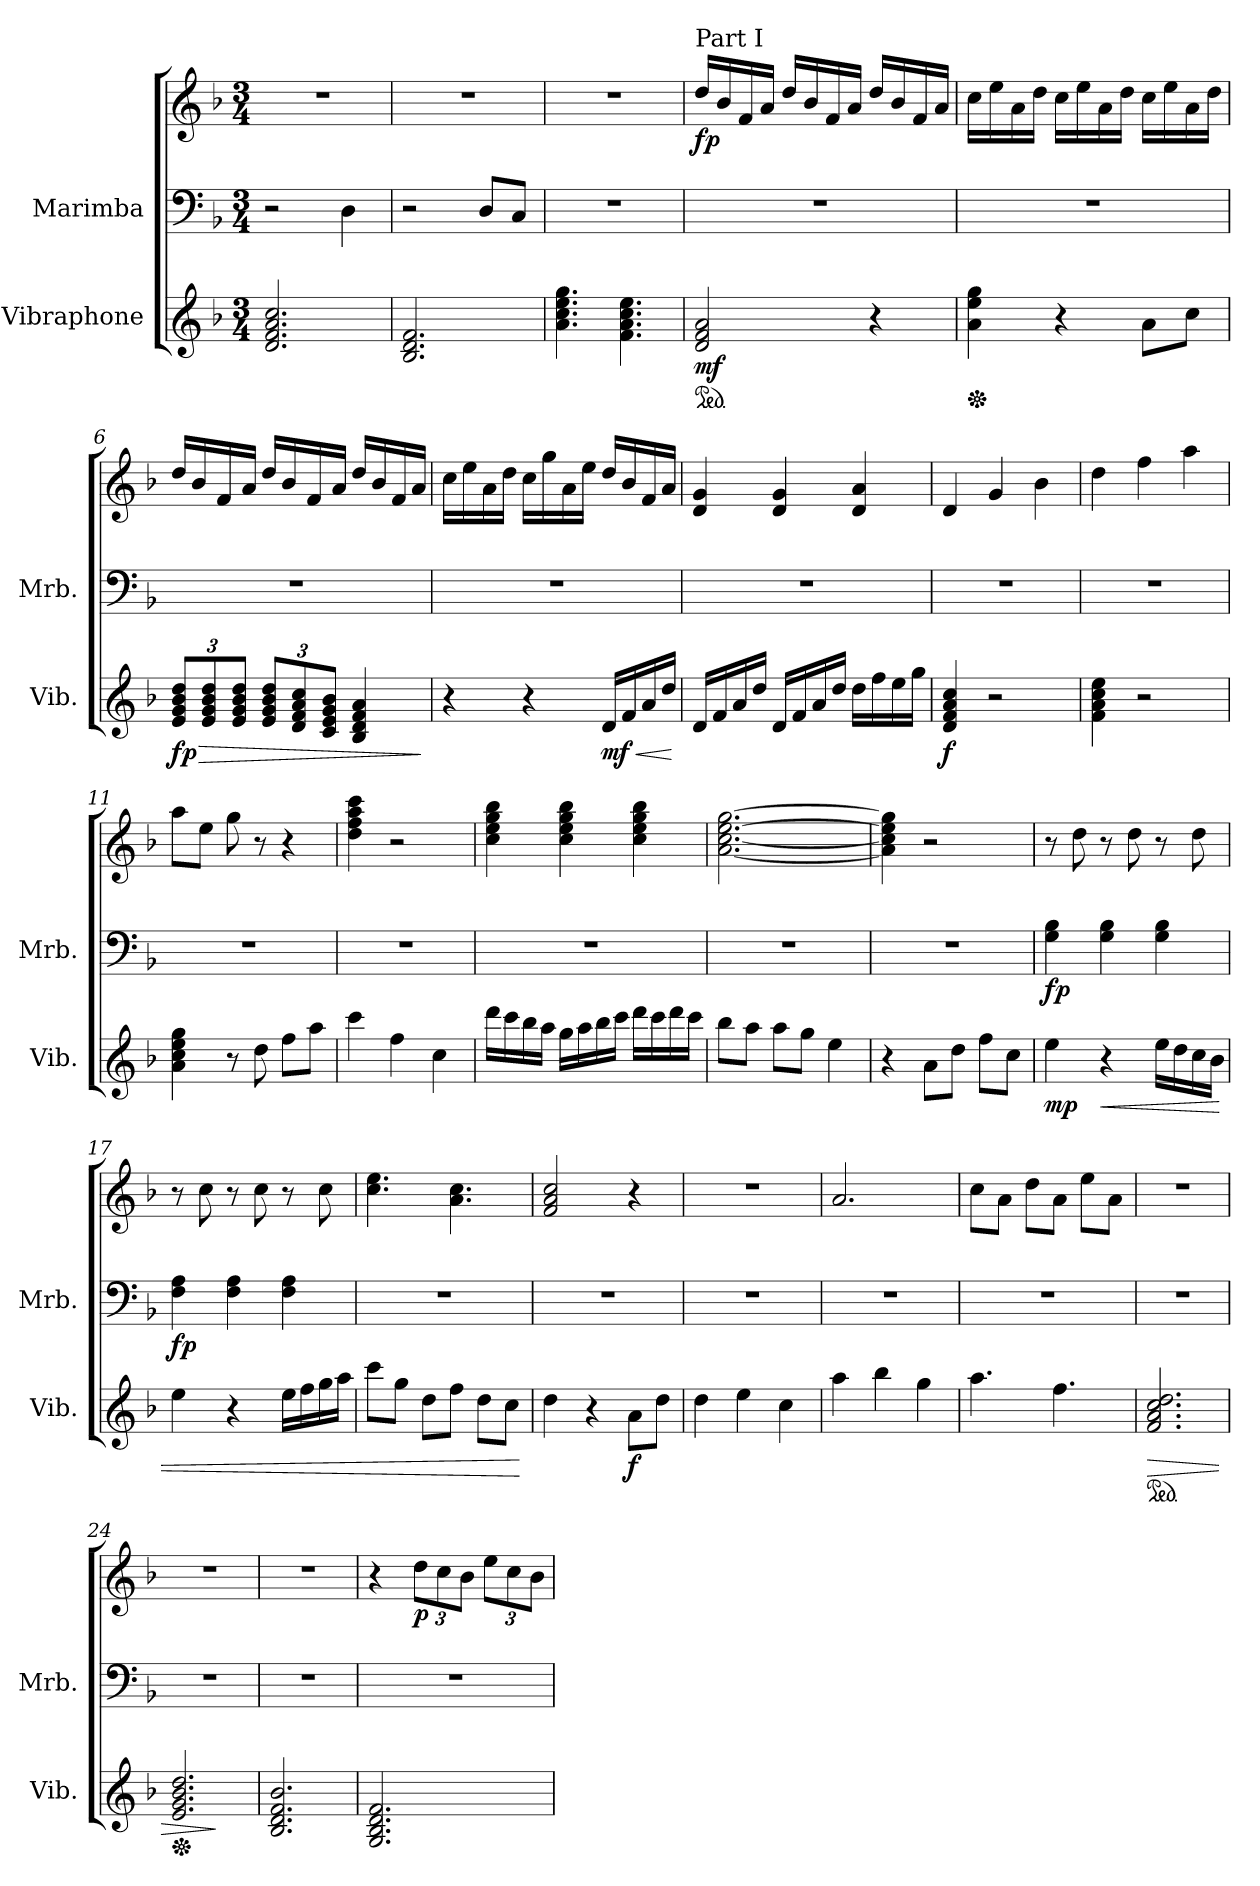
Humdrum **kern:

**kern	**dynam	**kern	**kern	**dynam
*part2	*part2	*part1	*part1	*part1
*staff3	*staff3	*staff2	*staff1	*staff1/2
*I"Vibraphone	*	*I"Marimba	*	*
*I'Vib.	*	*I'Mrb.	*	*
*clefG2	*	*clefF4	*clefG2	*
*k[b-]	*	*k[b-]	*k[b-]	*
*d:	*	*d:	*d:	*
*M3/4	*	*M3/4	*M3/4	*
=1	=1	=1	=1	=1
2.d/ 2.f/ 2.a/ 2.cc/	.	2r	2.r	.
.	.	4D\	.	.
=2	=2	=2	=2	=2
2.B-/ 2.d/ 2.f/	.	2r	2.r	.
.	.	8D/L	.	.
.	.	8C/J	.	.
=3	=3	=3	=3	=3
4.a\ 4.cc\ 4.ee\ 4.gg\	.	2.r	2.r	.
4.f\ 4.a\ 4.cc\ 4.ee\	.	.	.	.
=4	=4	=4	=4	=4
*ped	*	*	*	*
*	*	*	*MM90	*
!	!	!	!LO:TX:a:t=Part I	!
!	!LO:DY:b	!	!	!LO:DY:b
2d/ 2f/ 2a/	mf	2.r	16dd/LL	fp
.	.	.	16b-/	.
.	.	.	16f/	.
.	.	.	16a/JJ	.
.	.	.	16dd/LL	.
.	.	.	16b-/	.
.	.	.	16f/	.
.	.	.	16a/JJ	.
4r	.	.	16dd/LL	.
.	.	.	16b-/	.
.	.	.	16f/	.
.	.	.	16a/JJ	.
=5	=5	=5	=5	=5
*Xped	*	*	*	*
4a\ 4ee\ 4gg\	.	2.r	16cc\LL	.
.	.	.	16ee\	.
.	.	.	16a\	.
.	.	.	16dd\JJ	.
4r	.	.	16cc\LL	.
.	.	.	16ee\	.
.	.	.	16a\	.
.	.	.	16dd\JJ	.
8a\L	.	.	16cc\LL	.
.	.	.	16ee\	.
8cc\J	.	.	16a\	.
.	.	.	16dd\JJ	.
!!LO:LB:g=z
=6	=6	=6	=6	=6
*Xbrackettup	*	*	*	*
!	!LO:HP:b	!	!	!
!	!LO:DY:n=1:b	!	!	!
12e/ 12g/ 12b-/ 12dd/L	> fp	2.r	16dd/LL	.
.	.	.	16b-/	.
12e/ 12g/ 12b-/ 12dd/	.	.	.	.
.	.	.	16f/	.
12e/ 12g/ 12b-/ 12dd/J	.	.	.	.
.	.	.	16a/JJ	.
12e/ 12g/ 12b-/ 12dd/L	.	.	16dd/LL	.
.	.	.	16b-/	.
12d/ 12f/ 12a/ 12cc/	.	.	.	.
.	.	.	16f/	.
12c/ 12e/ 12g/ 12b-/J	.	.	.	.
.	.	.	16a/JJ	.
4B-/ 4d/ 4f/ 4a/	.	.	16dd/LL	.
.	.	.	16b-/	.
.	.	.	16f/	.
.	.	.	16a/JJ	.
.	]	.	.	.
=7	=7	=7	=7	=7
4r	.	2.r	16cc\LL	.
.	.	.	16ee\	.
.	.	.	16a\	.
.	.	.	16dd\JJ	.
4r	.	.	16cc\LL	.
.	.	.	16gg\	.
.	.	.	16a\	.
.	.	.	16ee\JJ	.
!	!LO:HP:b	!	!	!
!	!LO:DY:n=1:b	!	!	!
16d/LL	< mf	.	16dd/LL	.
16f/	.	.	16b-/	.
16a/	.	.	16f/	.
16dd/JJ	.	.	16a/JJ	.
.	[	.	.	.
=8	=8	=8	=8	=8
16d/LL	.	2.r	4d/ 4g/	.
16f/	.	.	.	.
16a/	.	.	.	.
16dd/JJ	.	.	.	.
16d/LL	.	.	4d/ 4g/	.
16f/	.	.	.	.
16a/	.	.	.	.
16dd/JJ	.	.	.	.
16dd\LL	.	.	4d/ 4a/	.
16ff\	.	.	.	.
16ee\	.	.	.	.
16gg\JJ	.	.	.	.
=9	=9	=9	=9	=9
*	*	*	*MM150	*
!	!LO:DY:b	!	!	!
4d/ 4f/ 4a/ 4cc/	f	2.r	4d/	.
2r	.	.	4g/	.
.	.	.	4b-\	.
!!LO:LB:g=z
=10	=10	=10	=10	=10
4f\ 4a\ 4cc\ 4ee\	.	2.r	4dd\	.
2r	.	.	4ff\	.
.	.	.	4aa\	.
=11	=11	=11	=11	=11
4a\ 4cc\ 4ee\ 4gg\	.	2.r	8aa\L	.
.	.	.	8ee\J	.
8r	.	.	8gg\	.
8dd\	.	.	8r	.
8ff\L	.	.	4r	.
8aa\J	.	.	.	.
=12	=12	=12	=12	=12
4ccc\	.	2.r	4dd\ 4ff\ 4aa\ 4ccc\	.
4ff\	.	.	2r	.
4cc\	.	.	.	.
!!LO:PB:g=z
=13	=13	=13	=13	=13
16ddd\LL	.	2.r	4cc\ 4ee\ 4gg\ 4bb-\	.
16ccc\	.	.	.	.
16bb-\	.	.	.	.
16aa\JJ	.	.	.	.
16gg\LL	.	.	4cc\ 4ee\ 4gg\ 4bb-\	.
16aa\	.	.	.	.
16bb-\	.	.	.	.
16ccc\JJ	.	.	.	.
16ddd\LL	.	.	4cc\ 4ee\ 4gg\ 4bb-\	.
16ccc\	.	.	.	.
16ddd\	.	.	.	.
16ccc\JJ	.	.	.	.
=14	=14	=14	=14	=14
8bb-\L	.	2.r	[2.a\ [2.cc\ [2.ee\ [2.gg\	.
8aa\J	.	.	.	.
8aa\L	.	.	.	.
8gg\J	.	.	.	.
4ee\	.	.	.	.
=15	=15	=15	=15	=15
4r	.	2.r	4a\] 4cc\] 4ee\] 4gg\]	.
8a\L	.	.	2r	.
8dd\J	.	.	.	.
8ff\L	.	.	.	.
8cc\J	.	.	.	.
=16	=16	=16	=16	=16
!	!LO:DY:b	!	!	!LO:DY:b=2
4ee\	mp	4G\ 4B-\	8r	fp
.	.	.	8dd\	.
!	!LO:HP:b	!	!	!
4r	<	4G\ 4B-\	8r	.
.	.	.	8dd\	.
16ee\LL	.	4G\ 4B-\	8r	.
16dd\	.	.	.	.
16cc\	.	.	8dd\	.
16b-\JJ	.	.	.	.
!!LO:PB:g=z
=17	=17	=17	=17	=17
!	!	!	!	!LO:DY:b=2
4ee\	.	4F\ 4A\	8r	fp
.	.	.	8cc\	.
4r	.	4F\ 4A\	8r	.
.	.	.	8cc\	.
16ee\LL	.	4F\ 4A\	8r	.
16ff\	.	.	.	.
16gg\	.	.	8cc\	.
16aa\JJ	.	.	.	.
=18	=18	=18	=18	=18
8ccc\L	.	2.r	4.cc\ 4.ee\	.
8gg\J	.	.	.	.
8dd\L	.	.	.	.
8ff\J	.	.	4.a\ 4.cc\	.
8dd\L	.	.	.	.
8cc\J	.	.	.	.
.	[	.	.	.
=19	=19	=19	=19	=19
4dd\	.	2.r	2f/ 2a/ 2cc/	.
4r	.	.	.	.
!	!LO:DY:b	!	!	!
8a\L	f	.	4r	.
8dd\J	.	.	.	.
=20	=20	=20	=20	=20
4dd\	.	2.r	2.r	.
4ee\	.	.	.	.
4cc\	.	.	.	.
=21	=21	=21	=21	=21
4aa\	.	2.r	2.a/	.
4bb-\	.	.	.	.
4gg\	.	.	.	.
=22	=22	=22	=22	=22
4.aa\	.	2.r	8cc\L	.
.	.	.	8a\J	.
.	.	.	8dd\L	.
4.ff\	.	.	8a\J	.
.	.	.	8ee\L	.
.	.	.	8a\J	.
!!LO:LB:g=z
=23	=23	=23	=23	=23
*ped	*	*	*	*
!	!LO:HP:b	!	!	!
2.f/ 2.a/ 2.cc/ 2.dd/	>	2.r	2.r	.
=24	=24	=24	=24	=24
*Xped	*	*	*	*
2.e/ 2.g/ 2.b-/ 2.dd/	.	2.r	2.r	.
.	]	.	.	.
=25	=25	=25	=25	=25
2.B-/ 2.d/ 2.f/ 2.b-/	.	2.r	2.r	.
=26	=26	=26	=26	=26
*	*	*	*MM130	*
2.G/ 2.B-/ 2.d/ 2.f/	.	2.r	4r	.
*	*	*	*Xbrackettup	*
!	!	!	!	!LO:DY:b
.	.	.	12dd\L	p
.	.	.	12cc\	.
.	.	.	12b-\J	.
.	.	.	12ee\L	.
.	.	.	12cc\	.
.	.	.	12b-\J	.
=	=	=	=	=
*-	*-	*-	*-	*-
